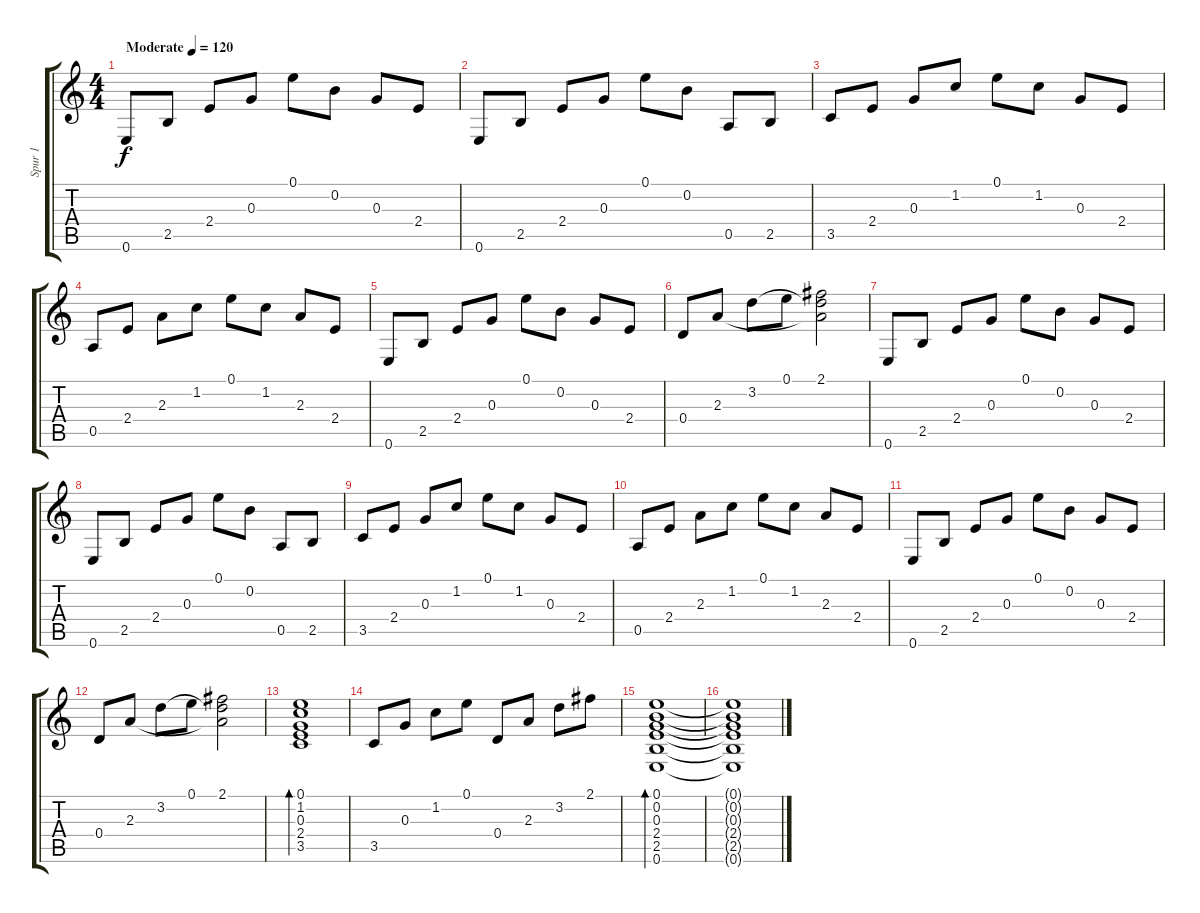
\track ("Spur 1" "Spur 1") {instrument acousticguitarsteel}
\staff {score tabs}
\tuning (E4 B3 G3 D3 A2 E2) {hide}
\ts (4 4)
\tempo (120 "Moderate")
\clef g2
\ks c
0.6.8{dy f instrument acousticguitarsteel} 2.5.8 2.4.8 0.3.8 0.1.8 0.2.8 0.3.8 2.4.8 |
0.6.8 2.5.8 2.4.8 0.3.8 0.1.8 0.2.8 0.5.8 2.5.8 |
3.5.8 2.4.8 0.3.8 1.2.8 0.1.8 1.2.8 0.3.8 2.4.8 |
0.5.8 2.4.8 2.3.8 1.2.8 0.1.8 1.2.8 2.3.8 2.4.8 |
0.6.8 2.5.8 2.4.8 0.3.8 0.1.8 0.2.8 0.3.8 2.4.8 |
0.4.8 2.3.8 3.2.8 0.1.8 (2.1 3.2{t} 2.3{t}).2 |
0.6.8 2.5.8 2.4.8 0.3.8 0.1.8 0.2.8 0.3.8 2.4.8 |
0.6.8 2.5.8 2.4.8 0.3.8 0.1.8 0.2.8 0.5.8 2.5.8 |
3.5.8 2.4.8 0.3.8 1.2.8 0.1.8 1.2.8 0.3.8 2.4.8 |
0.5.8 2.4.8 2.3.8 1.2.8 0.1.8 1.2.8 2.3.8 2.4.8 |
0.6.8 2.5.8 2.4.8 0.3.8 0.1.8 0.2.8 0.3.8 2.4.8 |
0.4.8 2.3.8 3.2.8 0.1.8 (2.1 3.2{t} 2.3{t}).2 |
(0.1 1.2 0.3 2.4 3.5).1{bd 60} |
3.5.8 0.3.8 1.2.8 0.1.8 0.4.8 2.3.8 3.2.8 2.1.8 |
(0.1 0.2 0.3 2.4 2.5 0.6).1{bd 60} |
(0.1{t} 0.2{t} 0.3{t} 2.4{t} 2.5{t} 0.6{t}).1
